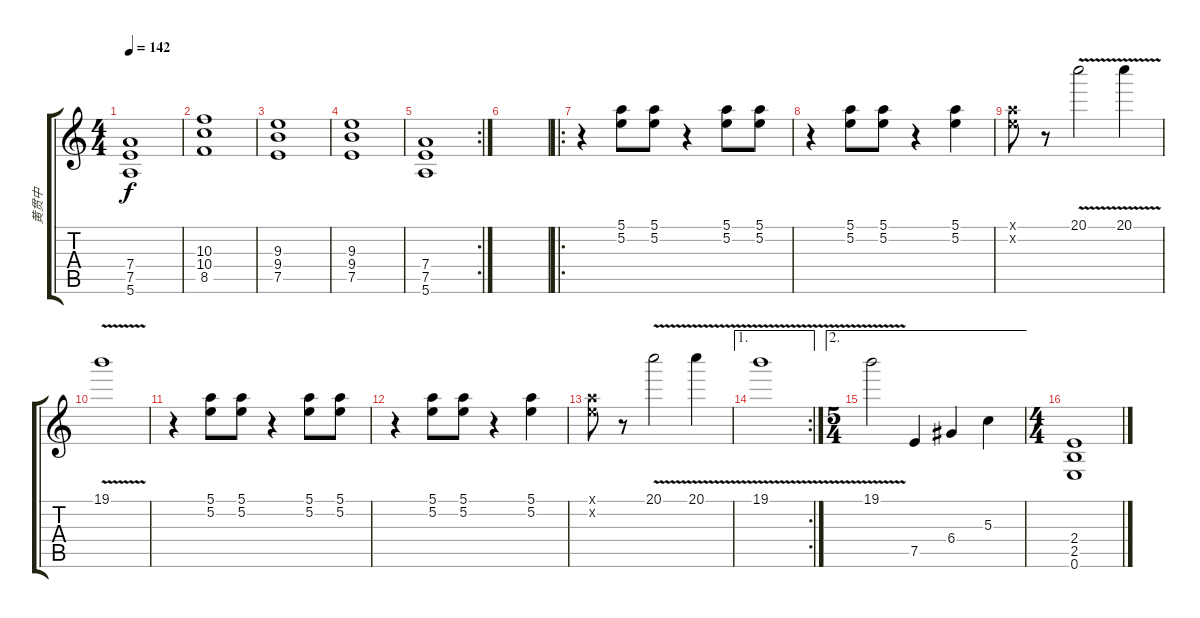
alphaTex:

\track ("黄贯中" "黄贯中") {instrument overdrivenguitar}
\staff {score tabs}
\tuning (E4 B3 G3 D3 A2 E2) {hide}
\ts (4 4)
\tempo 142
\clef g2
\ks c
(7.4 7.5 5.6).1{dy f} |
(10.3 10.4 8.5).1 |
(9.3 9.4 7.5).1 |
(9.3 9.4 7.5).1 |
\rc 2
(7.4 7.5 5.6).1 |
|
\ro
r.4 (5.1 5.2).8 (5.1 5.2).8 r.4 (5.1 5.2).8 (5.1 5.2).8 |
r.4 (5.1 5.2).8 (5.1 5.2).8 r.4 (5.1 5.2).4 |
(5.1{x} 5.2{x}).8 r.8 20.1{v}.2 20.1{v}.4 |
19.1{v}.1 |
r.4 (5.1 5.2).8 (5.1 5.2).8 r.4 (5.1 5.2).8 (5.1 5.2).8 |
r.4 (5.1 5.2).8 (5.1 5.2).8 r.4 (5.1 5.2).4 |
(5.1{x} 5.2{x}).8 r.8 20.1{v}.2 20.1{v}.4 |
\ae 1
\rc 2
19.1{v}.1 |
\ae 2
\ts (5 4)
19.1{v}.2 7.5.4 6.4.4 5.3.4 |
\ts (4 4)
(2.4 2.5 0.6).1
